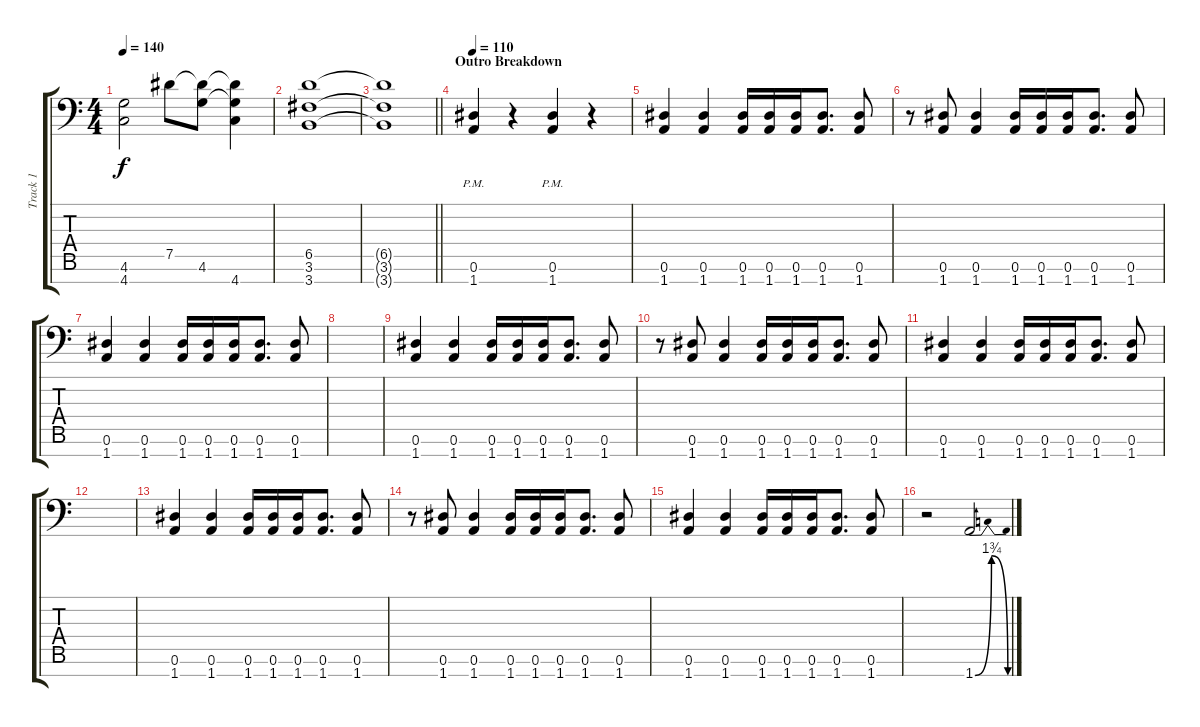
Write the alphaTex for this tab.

\track ("Track 1" "Track 1") {instrument distortionguitar}
\staff {score tabs}
\tuning (Eb4 Bb3 Gb3 Db3 Ab2 Eb2 Ab1) {hide}
\ts (4 4)
\tempo 140
\clef f4
\ks c
(4.6 4.7).2{dy f} 7.5.8 (7.5{t} 4.6).8 (7.5{t} 4.6{t} 4.7).4 |
(6.5 3.6 3.7).1 |
\barLineRight lightlight
(6.5{t} 3.6{t} 3.7{t}).1 |
\section ("" "Outro Breakdown")
\tempo 110
(0.6{pm} 1.7{pm}).4 r.4 (0.6{pm} 1.7{pm}).4 r.4 |
(0.6 1.7).4 (0.6 1.7).4 (0.6 1.7).16 (0.6 1.7).16 (0.6 1.7).16 (0.6 1.7).8{d} (0.6 1.7).8 |
r.8 (0.6 1.7).8 (0.6 1.7).4 (0.6 1.7).16 (0.6 1.7).16 (0.6 1.7).16 (0.6 1.7).8{d} (0.6 1.7).8 |
(0.6 1.7).4 (0.6 1.7).4 (0.6 1.7).16 (0.6 1.7).16 (0.6 1.7).16 (0.6 1.7).8{d} (0.6 1.7).8 |
|
(0.6 1.7).4 (0.6 1.7).4 (0.6 1.7).16 (0.6 1.7).16 (0.6 1.7).16 (0.6 1.7).8{d} (0.6 1.7).8 |
r.8 (0.6 1.7).8 (0.6 1.7).4 (0.6 1.7).16 (0.6 1.7).16 (0.6 1.7).16 (0.6 1.7).8{d} (0.6 1.7).8 |
(0.6 1.7).4 (0.6 1.7).4 (0.6 1.7).16 (0.6 1.7).16 (0.6 1.7).16 (0.6 1.7).8{d} (0.6 1.7).8 |
|
(0.6 1.7).4 (0.6 1.7).4 (0.6 1.7).16 (0.6 1.7).16 (0.6 1.7).16 (0.6 1.7).8{d} (0.6 1.7).8 |
r.8 (0.6 1.7).8 (0.6 1.7).4 (0.6 1.7).16 (0.6 1.7).16 (0.6 1.7).16 (0.6 1.7).8{d} (0.6 1.7).8 |
(0.6 1.7).4 (0.6 1.7).4 (0.6 1.7).16 (0.6 1.7).16 (0.6 1.7).16 (0.6 1.7).8{d} (0.6 1.7).8 |
r.2 1.7{be (bendrelease 0 0 10 7 20 7 60 0)}.2
